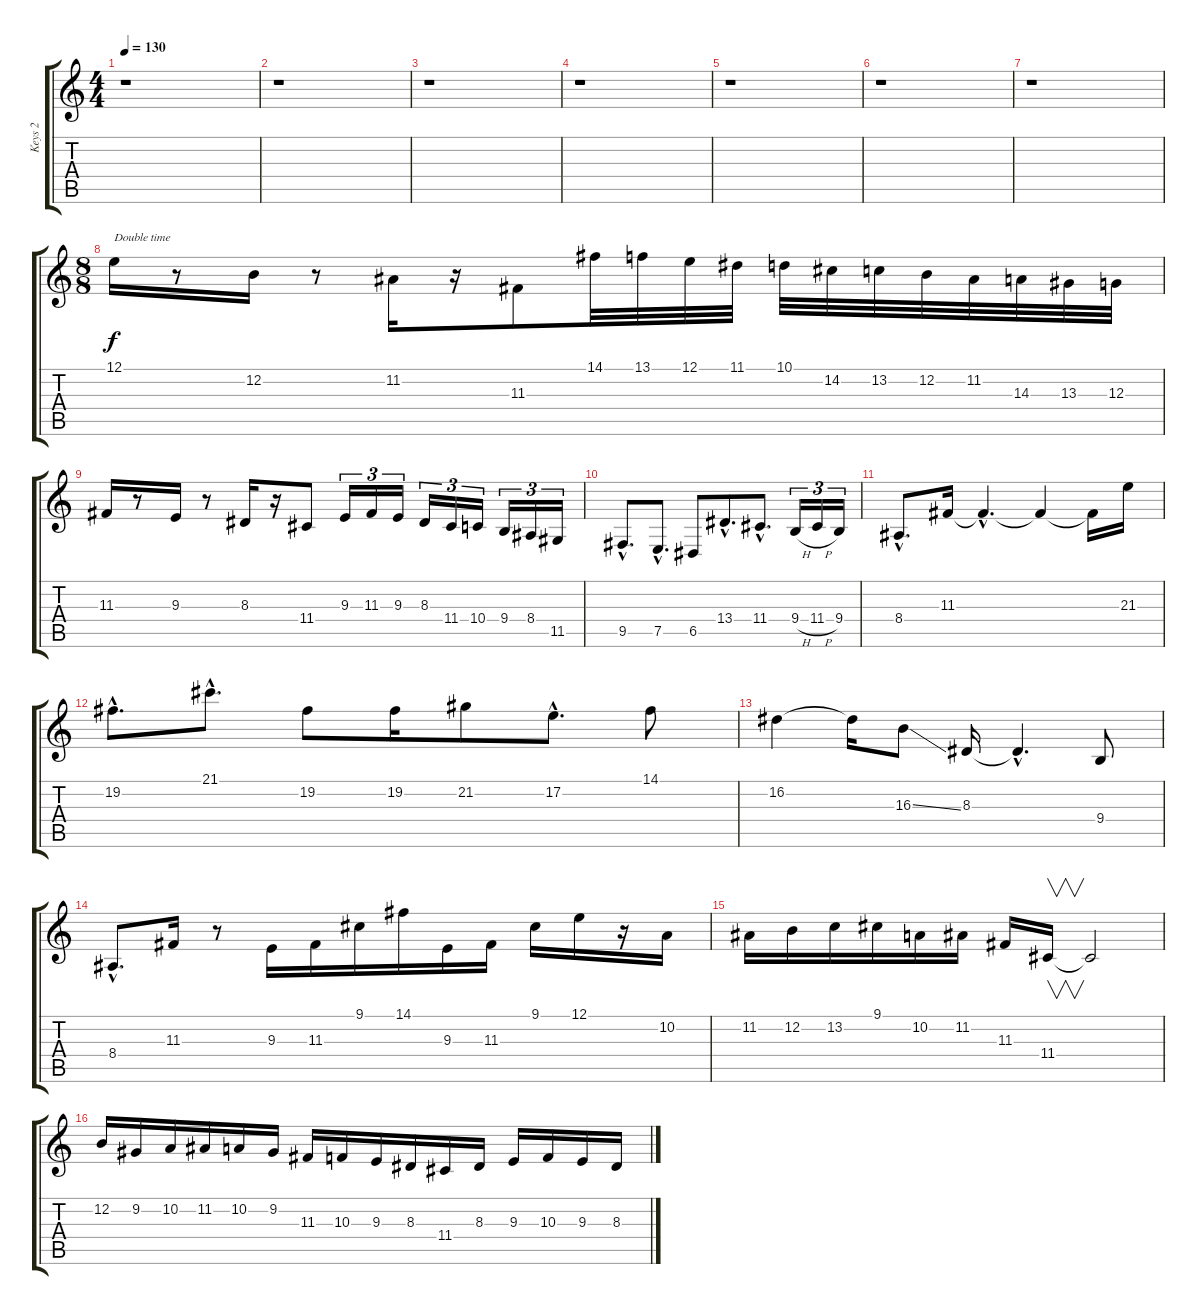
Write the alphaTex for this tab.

\track ("Keys 2" "Keys 2") {instrument rockorgan}
\staff {score tabs}
\tuning (E4 B3 G3 D3 A2 E2) {hide}
\ts (4 4)
\tempo 130
\clef g2
\ks c
r.1{dy f} |
r.1 |
r.1 |
r.1 |
r.1 |
r.1 |
r.1 |
\ts (8 8)
12.1.16{txt "Double time"} r.8 12.2.16 r.8 11.2.16 r.16 11.3.8 14.1.32 13.1.32 12.1.32 11.1.32 10.1.32 14.2.32 13.2.32 12.2.32 11.2.32 14.3.32 13.3.32 12.3.32 |
11.3.16 r.8 9.3.16 r.8 8.3.16 r.16 11.4.8 9.3.16{tu (3 2)} 11.3.16{tu (3 2)} 9.3.16{tu (3 2)} 8.3.16{tu (3 2)} 11.4.16{tu (3 2)} 10.4.16{tu (3 2)} 9.4.16{tu (3 2)} 8.4.16{tu (3 2)} 11.5.16{tu (3 2)} |
9.5{hac}.8{d} 7.5{hac}.8{d} 6.5.8 13.4{hac}.8{d} 11.4{hac}.8{d} 9.4{h}.16{tu (3 2)} 11.4{h}.16{tu (3 2)} 9.4.16{tu (3 2)} |
8.4{hac}.8{d} 11.3.16 11.3{hac t}.4{d} 11.3{t}.4 11.3{t}.16 21.3.16 |
19.2{hac}.8{d} 21.1{hac}.8{d} 19.2.8 19.2.16 21.2.8 17.2{hac}.8{d} 14.1.8 |
16.2.4 16.2{t}.16 16.3{ss}.8 8.3.16 8.3{hac t}.4{d} 9.4.8 |
8.4{hac}.8{d} 11.3.16 r.8 9.3.16 11.3.16 9.1.16 14.1.16 9.3.16 11.3.16 9.1.16 12.1.16 r.16 10.2.16 |
11.2.16 12.2.16 13.2.16 9.1.16 10.2.16 11.2.16 11.3.16 11.4.16{v} 11.4{t}.2 |
12.2.16 9.2.16 10.2.16 11.2.16 10.2.16 9.2.16 11.3.16 10.3.16 9.3.16 8.3.16 11.4.16 8.3.16 9.3.16 10.3.16 9.3.16 8.3.16
